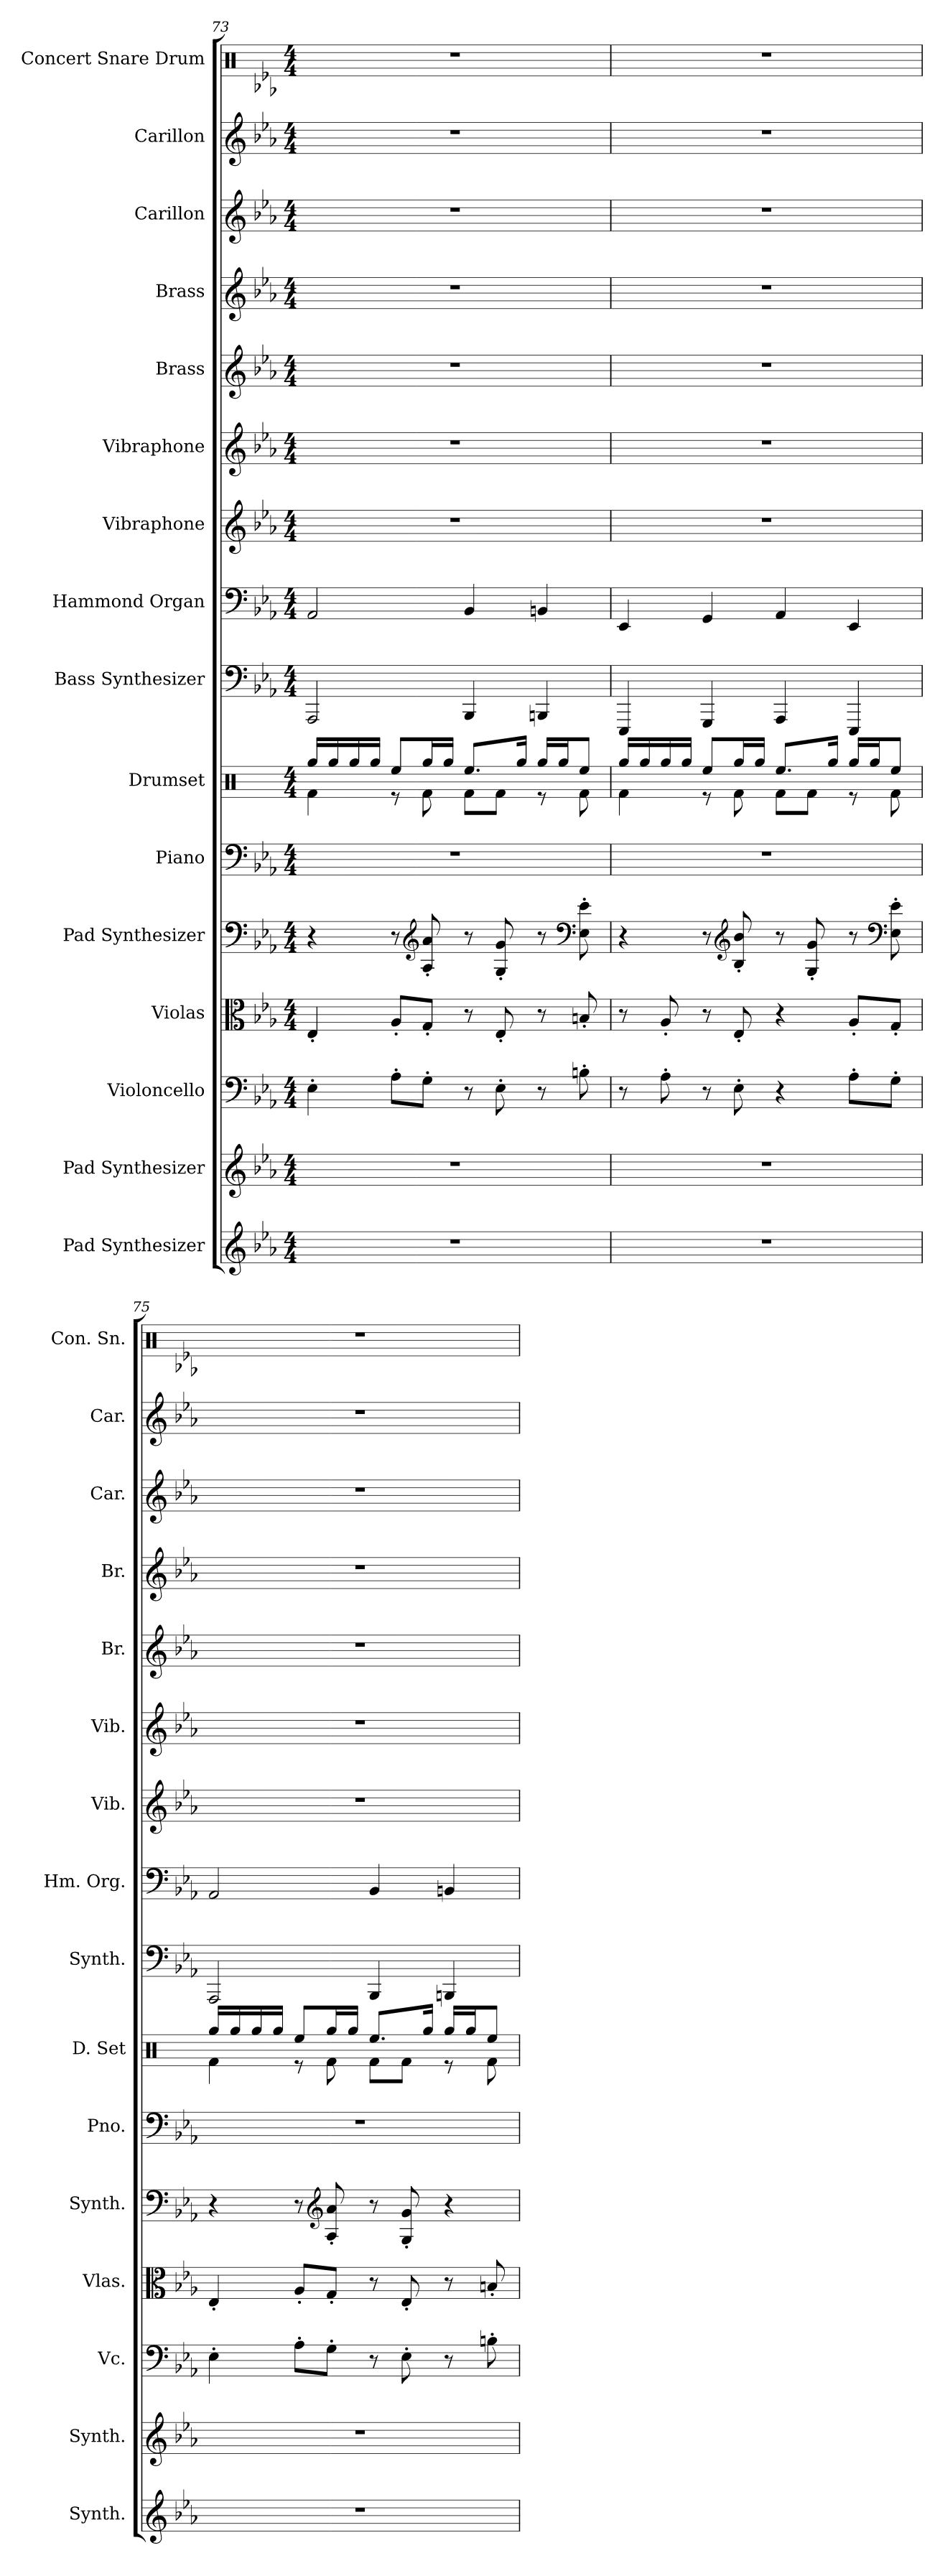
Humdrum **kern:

**kern	**kern	**kern	**kern	**kern	**kern	**kern	**kern	**kern	**kern	**kern	**kern	**kern	**kern	**kern	**kern
*part16	*part15	*part14	*part13	*part12	*part11	*part10	*part9	*part8	*part7	*part6	*part5	*part4	*part3	*part2	*part1
*staff16	*staff15	*staff14	*staff13	*staff12	*staff11	*staff10	*staff9	*staff8	*staff7	*staff6	*staff5	*staff4	*staff3	*staff2	*staff1
*I"Pad Synthesizer	*I"Pad Synthesizer	*I"Violoncello	*I"Violas	*I"Pad Synthesizer	*I"Piano	*I"Drumset	*I"Bass Synthesizer	*I"Hammond Organ	*I"Vibraphone	*I"Vibraphone	*I"Brass	*I"Brass	*I"Carillon	*I"Carillon	*I"Concert Snare Drum
*I'Synth.	*I'Synth.	*I'Vc.	*I'Vlas.	*I'Synth.	*I'Pno.	*I'D. Set	*I'Synth.	*I'Hm. Org.	*I'Vib.	*I'Vib.	*I'Br.	*I'Br.	*I'Car.	*I'Car.	*I'Con. Sn.
!!LO:PB:g=z
*clefG2	*clefG2	*clefF4	*clefC3	*clefF4	*clefF4	*clefX	*clefF4	*clefF4	*clefG2	*clefG2	*clefG2	*clefG2	*clefG2	*clefG2	*clefX
*k[b-e-a-]	*k[b-e-a-]	*k[b-e-a-]	*k[b-e-a-]	*k[b-e-a-]	*k[b-e-a-]	*k[]	*k[b-e-a-]	*k[b-e-a-]	*k[b-e-a-]	*k[b-e-a-]	*k[b-e-a-]	*k[b-e-a-]	*k[b-e-a-]	*k[b-e-a-]	*k[b-e-a-]
*M4/4	*M4/4	*M4/4	*M4/4	*M4/4	*M4/4	*M4/4	*M4/4	*M4/4	*M4/4	*M4/4	*M4/4	*M4/4	*M4/4	*M4/4	*M4/4
=73	=73	=73	=73	=73	=73	=73	=73	=73	=73	=73	=73	=73	=73	=73	=73
*	*	*	*	*	*	*^	*	*	*	*	*	*	*	*	*
1r	1r	4E-'\	4E-'/	4r	1r	16Rgg/LL	4Rf\	2AAA-/	2AA-/	1r	1r	1r	1r	1r	1r	1r
.	.	.	.	.	.	16Rgg/	.	.	.	.	.	.	.	.	.	.
.	.	.	.	.	.	16Rgg/	.	.	.	.	.	.	.	.	.	.
.	.	.	.	.	.	16Rgg/JJ	.	.	.	.	.	.	.	.	.	.
.	.	8A-'\L	8A-'/L	8r	.	8Ree/L	8r	.	.	.	.	.	.	.	.	.
*	*	*	*	*clefG2	*	*	*	*	*	*	*	*	*	*	*	*
.	.	8G'\J	8G'/J	8A-/' 8a-/'	.	16Rgg/L	8Rf\	.	.	.	.	.	.	.	.	.
.	.	.	.	.	.	16Rgg/JJ	.	.	.	.	.	.	.	.	.	.
.	.	8r	8r	8r	.	8.Ree/L	8Rf\L	4BBB-/	4BB-/	.	.	.	.	.	.	.
.	.	8E-'\	8E-'/	8G/' 8g/'	.	.	8Rf\J	.	.	.	.	.	.	.	.	.
.	.	.	.	.	.	16Rgg/Jk	.	.	.	.	.	.	.	.	.	.
.	.	8r	8r	8r	.	16Rgg/LL	8r	4BBBn/	4BBn/	.	.	.	.	.	.	.
.	.	.	.	.	.	16Rgg/J	.	.	.	.	.	.	.	.	.	.
*	*	*	*	*clefF4	*	*	*	*	*	*	*	*	*	*	*	*
.	.	8Bn'\	8Bn'/	8E-\' 8e-\'	.	8Ree/J	8Rf\	.	.	.	.	.	.	.	.	.
=74	=74	=74	=74	=74	=74	=74	=74	=74	=74	=74	=74	=74	=74	=74	=74	=74
1r	1r	8r	8r	4r	1r	16Rgg/LL	4Rf\	4EEE-/	4EE-/	1r	1r	1r	1r	1r	1r	1r
.	.	.	.	.	.	16Rgg/	.	.	.	.	.	.	.	.	.	.
.	.	8A-'\	8A-'/	.	.	16Rgg/	.	.	.	.	.	.	.	.	.	.
.	.	.	.	.	.	16Rgg/JJ	.	.	.	.	.	.	.	.	.	.
.	.	8r	8r	8r	.	8Ree/L	8r	4GGG/	4GG/	.	.	.	.	.	.	.
*	*	*	*	*clefG2	*	*	*	*	*	*	*	*	*	*	*	*
.	.	8E-'\	8E-'/	8B-/' 8b-/'	.	16Rgg/L	8Rf\	.	.	.	.	.	.	.	.	.
.	.	.	.	.	.	16Rgg/JJ	.	.	.	.	.	.	.	.	.	.
.	.	4r	4r	8r	.	8.Ree/L	8Rf\L	4AAA-/	4AA-/	.	.	.	.	.	.	.
.	.	.	.	8G/' 8g/'	.	.	8Rf\J	.	.	.	.	.	.	.	.	.
.	.	.	.	.	.	16Rgg/Jk	.	.	.	.	.	.	.	.	.	.
.	.	8A-'\L	8A-'/L	8r	.	16Rgg/LL	8r	4EEE-/	4EE-/	.	.	.	.	.	.	.
.	.	.	.	.	.	16Rgg/J	.	.	.	.	.	.	.	.	.	.
*	*	*	*	*clefF4	*	*	*	*	*	*	*	*	*	*	*	*
.	.	8G'\J	8G'/J	8E-\' 8e-\'	.	8Ree/J	8Rf\	.	.	.	.	.	.	.	.	.
!!LO:PB:g=z
=75	=75	=75	=75	=75	=75	=75	=75	=75	=75	=75	=75	=75	=75	=75	=75	=75
1r	1r	4E-'\	4E-'/	4r	1r	16Rgg/LL	4Rf\	2AAA-/	2AA-/	1r	1r	1r	1r	1r	1r	1r
.	.	.	.	.	.	16Rgg/	.	.	.	.	.	.	.	.	.	.
.	.	.	.	.	.	16Rgg/	.	.	.	.	.	.	.	.	.	.
.	.	.	.	.	.	16Rgg/JJ	.	.	.	.	.	.	.	.	.	.
.	.	8A-'\L	8A-'/L	8r	.	8Ree/L	8r	.	.	.	.	.	.	.	.	.
*	*	*	*	*clefG2	*	*	*	*	*	*	*	*	*	*	*	*
.	.	8G'\J	8G'/J	8A-/' 8a-/'	.	16Rgg/L	8Rf\	.	.	.	.	.	.	.	.	.
.	.	.	.	.	.	16Rgg/JJ	.	.	.	.	.	.	.	.	.	.
.	.	8r	8r	8r	.	8.Ree/L	8Rf\L	4BBB-/	4BB-/	.	.	.	.	.	.	.
.	.	8E-'\	8E-'/	8G/' 8g/'	.	.	8Rf\J	.	.	.	.	.	.	.	.	.
.	.	.	.	.	.	16Rgg/Jk	.	.	.	.	.	.	.	.	.	.
.	.	8r	8r	4r	.	16Rgg/LL	8r	4BBBn/	4BBn/	.	.	.	.	.	.	.
.	.	.	.	.	.	16Rgg/J	.	.	.	.	.	.	.	.	.	.
.	.	8Bn'\	8Bn'/	.	.	8Ree/J	8Rf\	.	.	.	.	.	.	.	.	.
*	*	*	*	*	*	*v	*v	*	*	*	*	*	*	*	*	*
=	=	=	=	=	=	=	=	=	=	=	=	=	=	=	=
*-	*-	*-	*-	*-	*-	*-	*-	*-	*-	*-	*-	*-	*-	*-	*-
